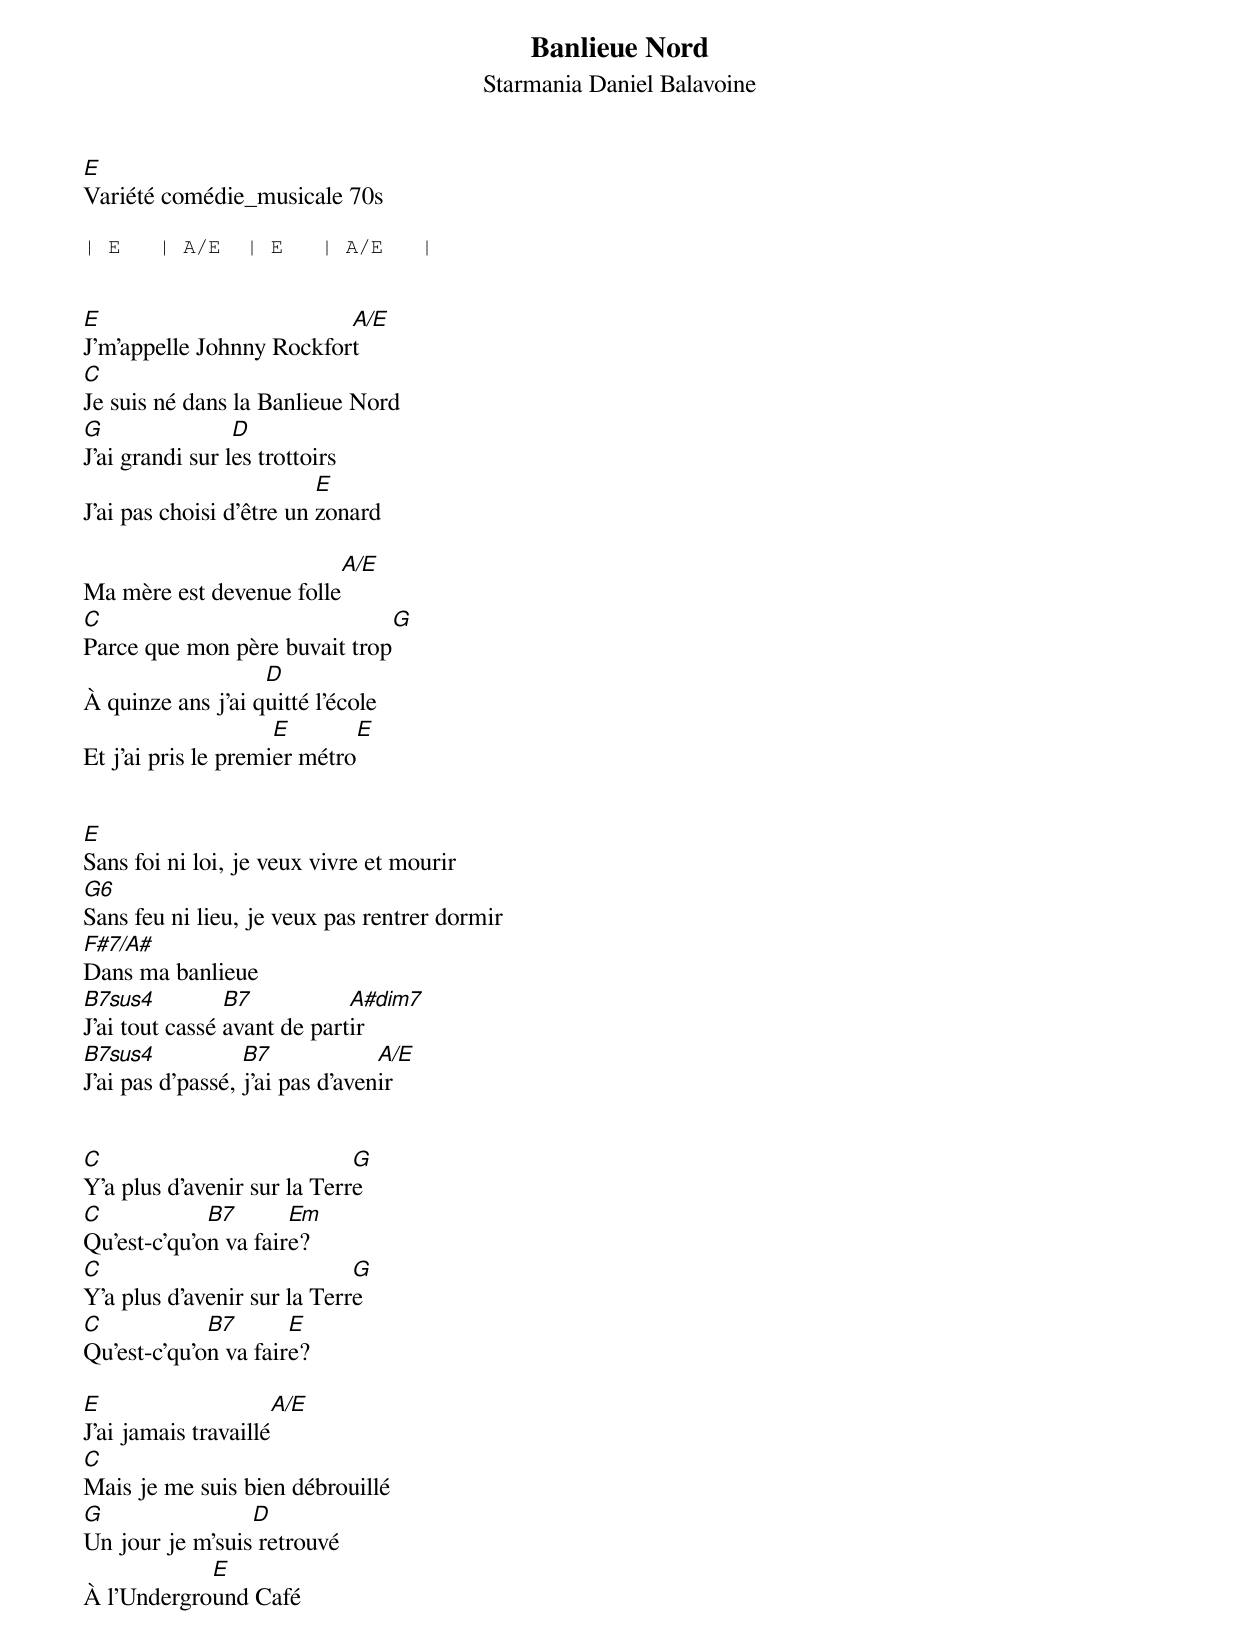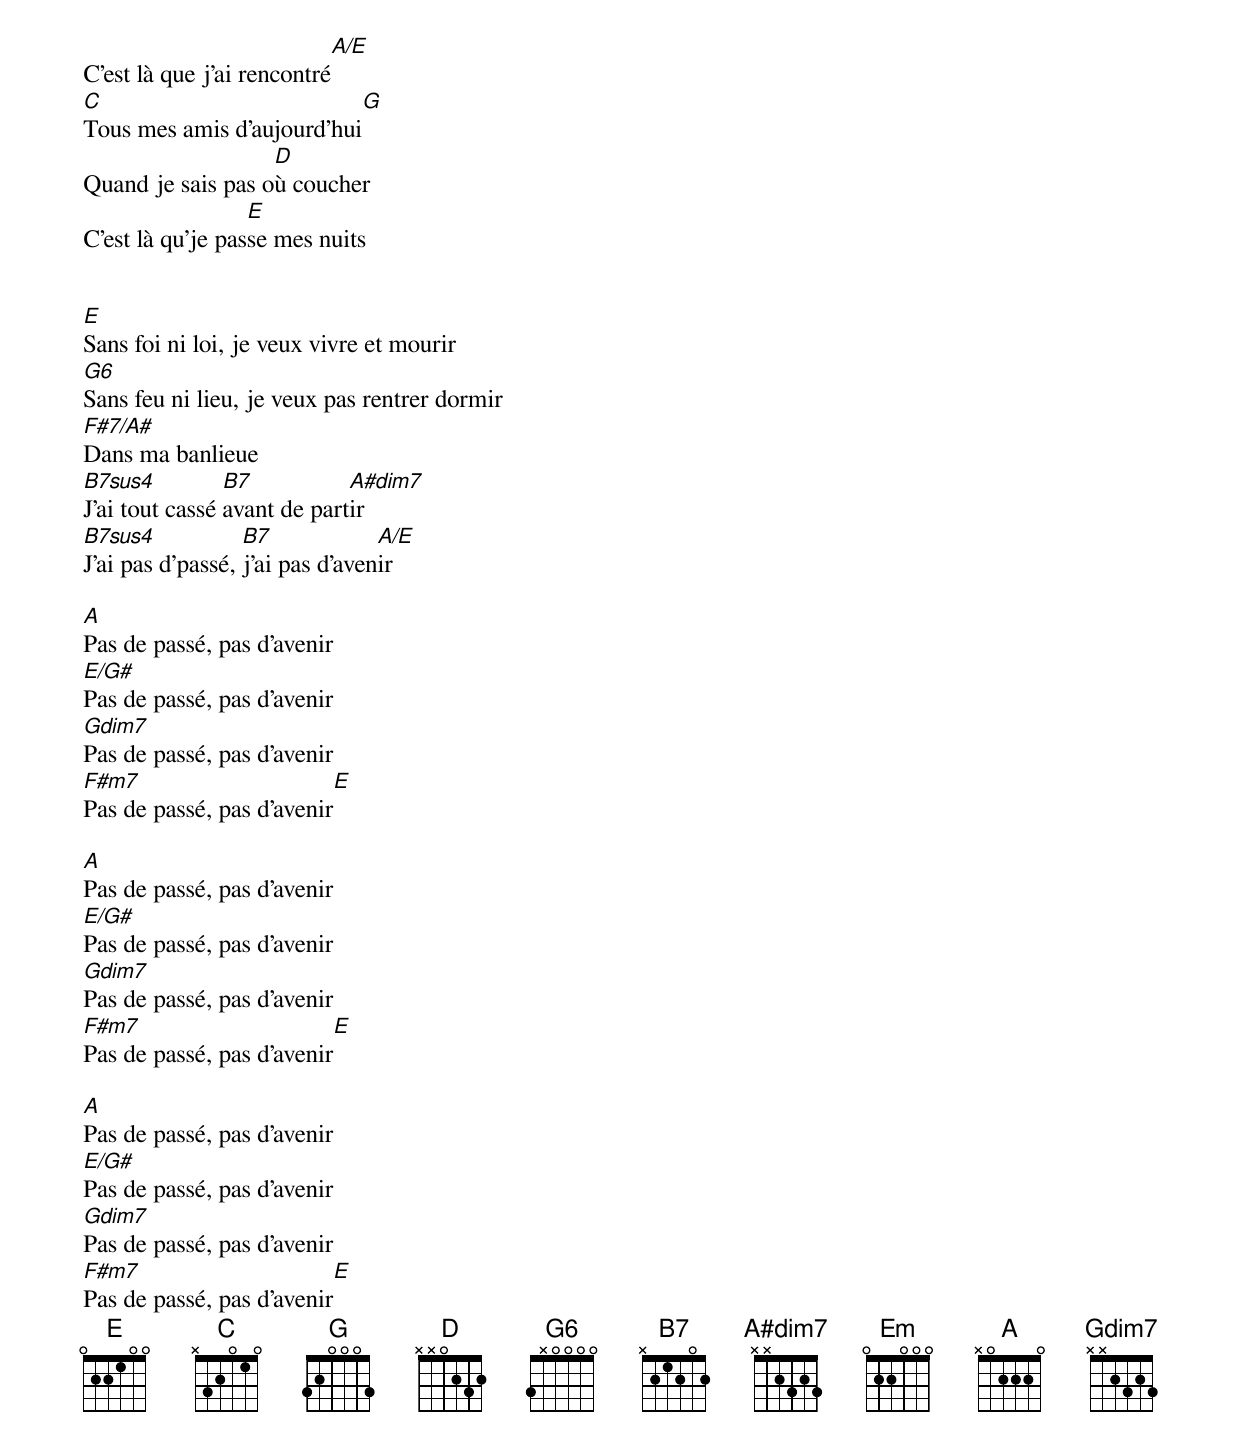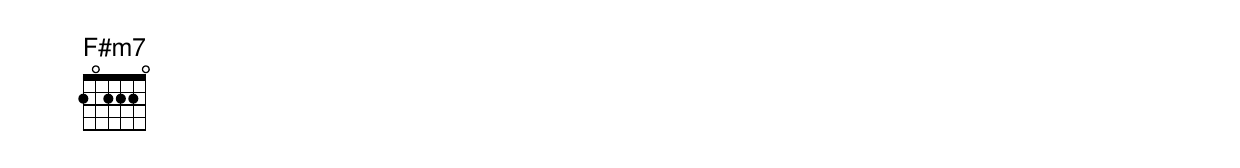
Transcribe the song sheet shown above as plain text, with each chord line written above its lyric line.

Banlieue Nord
Starmania Daniel Balavoine
E
Variété comédie_musicale 70s

| E   | A/E  | E   | A/E   |


E                         A/E
J'm'appelle Johnny Rockfort
C
Je suis né dans la Banlieue Nord
G                D
J'ai grandi sur les trottoirs
                          E
J'ai pas choisi d'être un zonard

                         A/E
Ma mère est devenue folle
C                             G
Parce que mon père buvait trop
                   D
À quinze ans j'ai quitté l'école
                     E         E
Et j'ai pris le premier métro


E
Sans foi ni loi, je veux vivre et mourir
G6
Sans feu ni lieu, je veux pas rentrer dormir
F#7/A#
Dans ma banlieue
B7sus4          B7           A#dim7
J'ai tout cassé avant de partir
B7sus4            B7             A/E
J'ai pas d'passé, j'ai pas d'avenir


C                            G
Y'a plus d'avenir sur la Terre
C            B7       Em
Qu'est-c'qu'on va faire?
C                            G
Y'a plus d'avenir sur la Terre
C            B7       E
Qu'est-c'qu'on va faire?

E                         A/E
J'ai jamais travaillé
C
Mais je me suis bien débrouillé
G                D
Un jour je m'suis retrouvé
            E
À l'Underground Café

                           A/E
C'est là que j'ai rencontré
C                             G
Tous mes amis d'aujourd'hui
                   D
Quand je sais pas où coucher
                  E
C'est là qu'je passe mes nuits


E
Sans foi ni loi, je veux vivre et mourir
G6
Sans feu ni lieu, je veux pas rentrer dormir
F#7/A#
Dans ma banlieue
B7sus4          B7           A#dim7
J'ai tout cassé avant de partir
B7sus4            B7             A/E
J'ai pas d'passé, j'ai pas d'avenir

A
Pas de passé, pas d'avenir
E/G#
Pas de passé, pas d'avenir
Gdim7
Pas de passé, pas d'avenir
F#m7                      E
Pas de passé, pas d'avenir

A
Pas de passé, pas d'avenir
E/G#
Pas de passé, pas d'avenir
Gdim7
Pas de passé, pas d'avenir
F#m7                      E
Pas de passé, pas d'avenir

A
Pas de passé, pas d'avenir
E/G#
Pas de passé, pas d'avenir
Gdim7
Pas de passé, pas d'avenir
F#m7                      E
Pas de passé, pas d'avenir
